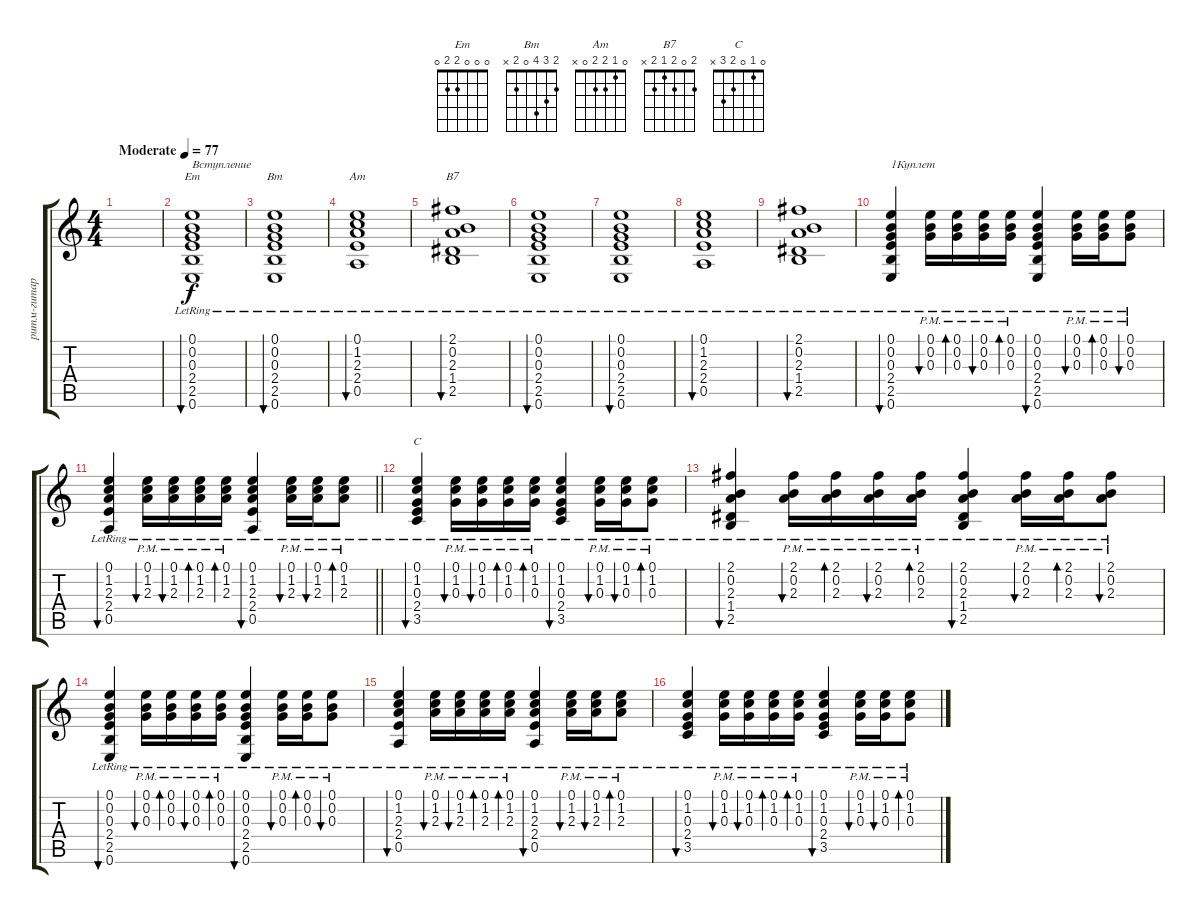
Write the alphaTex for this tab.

\track ("ритм-гитара2" "ритм-гитар") {solo instrument electricguitarclean}
\staff {score tabs}
\tuning (E4 B3 G3 D3 A2 E2) {hide}
\chord ("Em" 0 0 0 2 2 0)
\chord ("Bm" 2 3 4 0 2 x)
\chord ("Am" 0 1 2 2 0 x)
\chord ("B7" 2 0 2 1 2 x)
\chord ("C" 0 1 0 2 3 x)
\ts (4 4)
\tempo (77 "Moderate")
\clef g2
\ks c
|
(0.1{lr} 0.2{lr} 0.3{lr} 2.4{lr} 2.5{lr} 0.6{lr}).1{bu 60 ch "Em" txt "Вступление"} |
(0.1{lr} 0.2{lr} 0.3{lr} 2.4{lr} 2.5{lr} 0.6).1{bu 60 ch "Bm"} |
(0.1{lr} 1.2{lr} 2.3{lr} 2.4{lr} 0.5{lr}).1{bu 60 ch "Am"} |
(2.1{lr} 0.2{lr} 2.3{lr} 1.4{lr} 2.5{lr}).1{bu 60 ch "B7"} |
(0.1{lr} 0.2{lr} 0.3{lr} 2.4{lr} 2.5{lr} 0.6{lr}).1{bu 60} |
(0.1{lr} 0.2{lr} 0.3{lr} 2.4{lr} 2.5{lr} 0.6).1{bu 60} |
(0.1{lr} 1.2{lr} 2.3{lr} 2.4{lr} 0.5{lr}).1{bu 60} |
(2.1{lr} 0.2{lr} 2.3{lr} 1.4{lr} 2.5{lr}).1{bu 60} |
(0.1{lr} 0.2{lr} 0.3{lr} 2.4{lr} 2.5{lr} 0.6{lr}).4{bu 60 txt "1Куплет"} (0.1{pm lr} 0.2{pm lr} 0.3{pm lr}).16{bu 60} (0.1{pm lr} 0.2{pm lr} 0.3{pm lr}).16{bd 60} (0.1{pm lr} 0.2{pm lr} 0.3{pm lr}).16{bu 60} (0.1{pm lr} 0.2{pm lr} 0.3{pm lr}).16{bd 60} (0.1{lr} 0.2{lr} 0.3{lr} 2.4{lr} 2.5{lr} 0.6{lr}).4{bu 60} (0.1{pm lr} 0.2{pm lr} 0.3{pm lr}).16{bu 60} (0.1{pm lr} 0.2{pm lr} 0.3{pm lr}).16{bd 60} (0.1{pm lr} 0.2{pm lr} 0.3{pm lr}).8{bu 60} |
\barLineRight lightlight
(0.1{lr} 1.2{lr} 2.3{lr} 2.4{lr} 0.5{lr}).4{bu 60} (0.1{pm lr} 1.2{pm lr} 2.3{pm lr}).16{bu 60} (0.1{pm lr} 1.2{pm lr} 2.3{pm lr}).16{bu 60} (0.1{pm lr} 1.2{pm lr} 2.3{pm lr}).16{bd 60} (0.1{pm lr} 1.2{pm lr} 2.3{pm lr}).16{bd 60} (0.1{lr} 1.2{lr} 2.3{lr} 2.4{lr} 0.5{lr}).4{bu 60} (0.1{pm lr} 1.2{pm lr} 2.3{pm lr}).16{bu 60} (0.1{pm lr} 1.2{pm lr} 2.3{pm lr}).16{bu 60} (0.1{pm lr} 1.2{pm lr} 2.3{pm lr}).8{bd 60} |
(0.1{lr} 1.2{lr} 0.3{lr} 2.4{lr} 3.5{lr}).4{bu 60 ch "C"} (0.1{pm lr} 1.2{pm lr} 0.3{pm lr}).16{bu 60} (0.1{pm lr} 1.2{pm lr} 0.3{pm lr}).16{bu 60} (0.1{pm lr} 1.2{pm lr} 0.3{pm lr}).16{bd 60} (0.1{pm lr} 1.2{pm lr} 0.3{pm lr}).16{bd 60} (0.1{lr} 1.2{lr} 0.3{lr} 2.4{lr} 3.5{lr}).4{bu 60} (0.1{pm lr} 1.2{pm lr} 0.3{pm lr}).16{bu 60} (0.1{pm lr} 1.2{pm lr} 0.3{pm lr}).16{bu 60} (0.1{pm lr} 1.2{pm lr} 0.3{pm lr}).8{bd 60} |
(2.1{lr} 0.2{lr} 2.3{lr} 1.4{lr} 2.5{lr}).4{bu 60} (2.1{pm lr} 0.2{pm lr} 2.3{pm lr}).16{bu 60} (2.1{pm lr} 0.2{pm lr} 2.3{pm lr}).16{bd 60} (2.1{pm lr} 0.2{pm lr} 2.3{pm lr}).16{bu 60} (2.1{pm lr} 0.2{pm lr} 2.3{pm lr}).16{bd 60} (2.1{lr} 0.2{lr} 2.3{lr} 1.4{lr} 2.5{lr}).4{bu 60} (2.1{pm lr} 0.2{pm lr} 2.3{pm lr}).16{bu 60} (2.1{pm lr} 0.2{pm lr} 2.3{pm lr}).16{bd 60} (2.1{pm lr} 0.2{pm lr} 2.3{pm lr}).8{bu 60} |
(0.1{lr} 0.2{lr} 0.3{lr} 2.4{lr} 2.5{lr} 0.6{lr}).4{bu 60} (0.1{pm lr} 0.2{pm lr} 0.3{pm lr}).16{bu 60} (0.1{pm lr} 0.2{pm lr} 0.3{pm lr}).16{bd 60} (0.1{pm lr} 0.2{pm lr} 0.3{pm lr}).16{bu 60} (0.1{pm lr} 0.2{pm lr} 0.3{pm lr}).16{bd 60} (0.1{lr} 0.2{lr} 0.3{lr} 2.4{lr} 2.5{lr} 0.6{lr}).4{bu 60} (0.1{pm lr} 0.2{pm lr} 0.3{pm lr}).16{bu 60} (0.1{pm lr} 0.2{pm lr} 0.3{pm lr}).16{bd 60} (0.1{pm lr} 0.2{pm lr} 0.3{pm lr}).8{bu 60} |
(0.1{lr} 1.2{lr} 2.3{lr} 2.4{lr} 0.5{lr}).4{bu 60} (0.1{pm lr} 1.2{pm lr} 2.3{pm lr}).16{bu 60} (0.1{pm lr} 1.2{pm lr} 2.3{pm lr}).16{bu 60} (0.1{pm lr} 1.2{pm lr} 2.3{pm lr}).16{bd 60} (0.1{pm lr} 1.2{pm lr} 2.3{pm lr}).16{bd 60} (0.1{lr} 1.2{lr} 2.3{lr} 2.4{lr} 0.5{lr}).4{bu 60} (0.1{pm lr} 1.2{pm lr} 2.3{pm lr}).16{bu 60} (0.1{pm lr} 1.2{pm lr} 2.3{pm lr}).16{bu 60} (0.1{pm lr} 1.2{pm lr} 2.3{pm lr}).8{bd 60} |
(0.1{lr} 1.2{lr} 0.3{lr} 2.4{lr} 3.5{lr}).4{bu 60} (0.1{pm lr} 1.2{pm lr} 0.3{pm lr}).16{bu 60} (0.1{pm lr} 1.2{pm lr} 0.3{pm lr}).16{bu 60} (0.1{pm lr} 1.2{pm lr} 0.3{pm lr}).16{bd 60} (0.1{pm lr} 1.2{pm lr} 0.3{pm lr}).16{bd 60} (0.1{lr} 1.2{lr} 0.3{lr} 2.4{lr} 3.5{lr}).4{bu 60} (0.1{pm lr} 1.2{pm lr} 0.3{pm lr}).16{bu 60} (0.1{pm lr} 1.2{pm lr} 0.3{pm lr}).16{bu 60} (0.1{pm lr} 1.2{pm lr} 0.3{pm lr}).8{bd 60}
